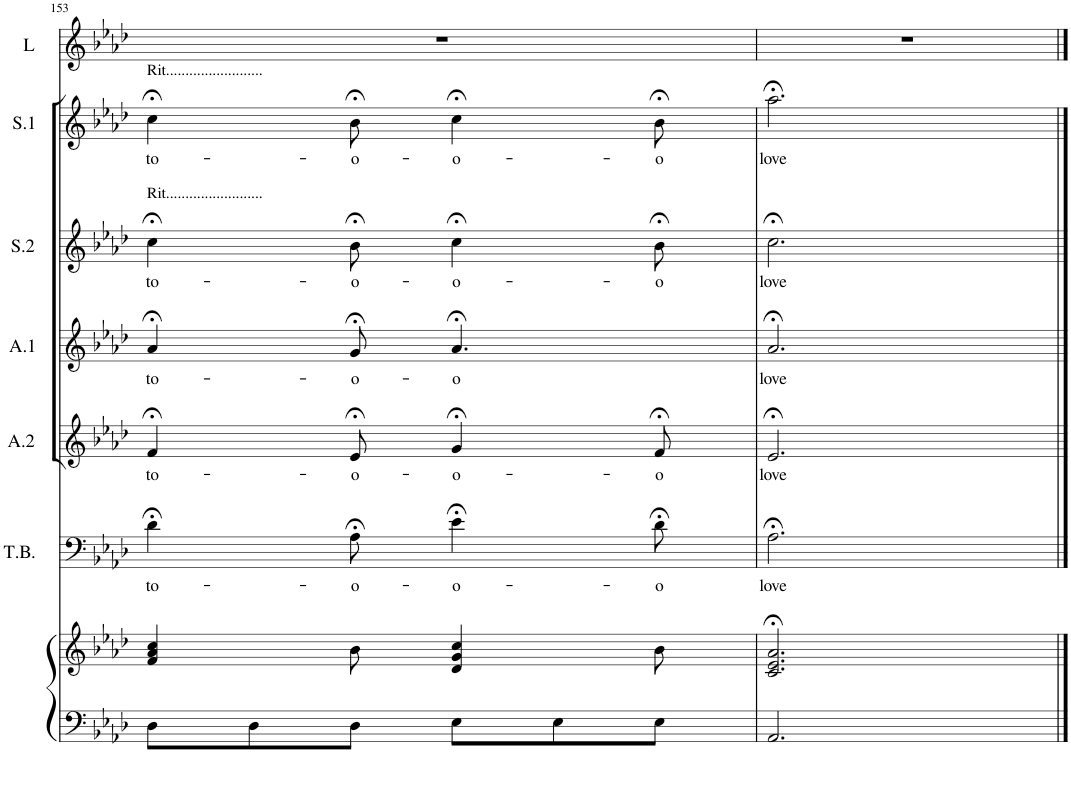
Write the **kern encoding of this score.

**kern	**kern	**kern	**text	**kern	**text	**kern	**text	**kern	**text	**kern	**text	**kern
*part7	*part7	*part6	*part6	*part5	*part5	*part4	*part4	*part3	*part3	*part2	*part2	*part1
*staff8	*staff7	*staff6	*staff6	*staff5	*staff5	*staff4	*staff4	*staff3	*staff3	*staff2	*staff2	*staff1
*I"Piano	*	*I"Tenor Bas	*	*I"Alt 2	*	*I"Alt 1	*	*I"Soprano 2	*	*I"Soprano 1	*	*I"Lead
*I'Pno	*	*I'T.B.	*	*I'A.2	*	*I'A.1	*	*I'S.2	*	*I'S.1	*	*I'L
!!LO:PB:g=z
*clefF4	*clefG2	*clefF4	*	*clefG2	*	*clefG2	*	*clefG2	*	*clefG2	*	*clefG2
*k[b-e-a-d-]	*k[b-e-a-d-]	*k[b-e-a-d-]	*	*k[b-e-a-d-]	*	*k[b-e-a-d-]	*	*k[b-e-a-d-]	*	*k[b-e-a-d-]	*	*k[b-e-a-d-]
*M6/8	*M6/8	*M6/8	*	*M6/8	*	*M6/8	*	*M6/8	*	*M6/8	*	*M6/8
=153	=153	=153	=153	=153	=153	=153	=153	=153	=153	=153	=153	=153
!	!	!	!	!	!	!	!	!	!	!LO:TX:a:t=Rit.........................	!	!
!	!	!	!	!	!	!	!	!LO:TX:a:t=Rit.........................	!	!	!	!
!	!	!	!LO:LY:b	!	!LO:LY:b	!	!LO:LY:b	!	!LO:LY:b	!	!LO:LY:b	!
8D-\L	4f/ 4a-/ 4cc/	4d-;<\	to-	4f;</	to-	4a-;</	to-	4cc;<\	to-	4cc;<\	to-	2.r
8D-\	.	.	.	.	.	.	.	.	.	.	.	.
!	!	!	!LO:LY:b	!	!LO:LY:b	!	!LO:LY:b	!	!LO:LY:b	!	!LO:LY:b	!
8D-\J	8b-\	8A-;<\	-o-	8e-;</	-o-	8g;</	-o-	8b-;<\	-o-	8b-;<\	-o-	.
!	!	!	!LO:LY:b	!	!LO:LY:b	!	!LO:LY:b	!	!LO:LY:b	!	!LO:LY:b	!
8E-\L	4d-/ 4g/ 4cc/	4e-;<\	-o-	4g;</	-o-	4.a-;</	-o	4cc;<\	-o-	4cc;<\	-o-	.
8E-\	.	.	.	.	.	.	.	.	.	.	.	.
!	!	!	!LO:LY:b	!	!LO:LY:b	!	!	!	!LO:LY:b	!	!LO:LY:b	!
8E-\J	8b-\	8d-;<\	-o	8f;</	-o	.	.	8b-;<\	-o	8b-;<\	-o	.
=154	=154	=154	=154	=154	=154	=154	=154	=154	=154	=154	=154	=154
!	!	!	!LO:LY:b	!	!LO:LY:b	!	!LO:LY:b	!	!LO:LY:b	!	!LO:LY:b	!
2.AA-/	2.c/;< 2.e-/;< 2.a-/;<	2.A-;<\	love	2.e-;</	love	2.a-;</	love	2.cc;<\	love	2.aa-;<\	love	2.r
==	==	==	==	==	==	==	==	==	==	==	==	==
*-	*-	*-	*-	*-	*-	*-	*-	*-	*-	*-	*-	*-
